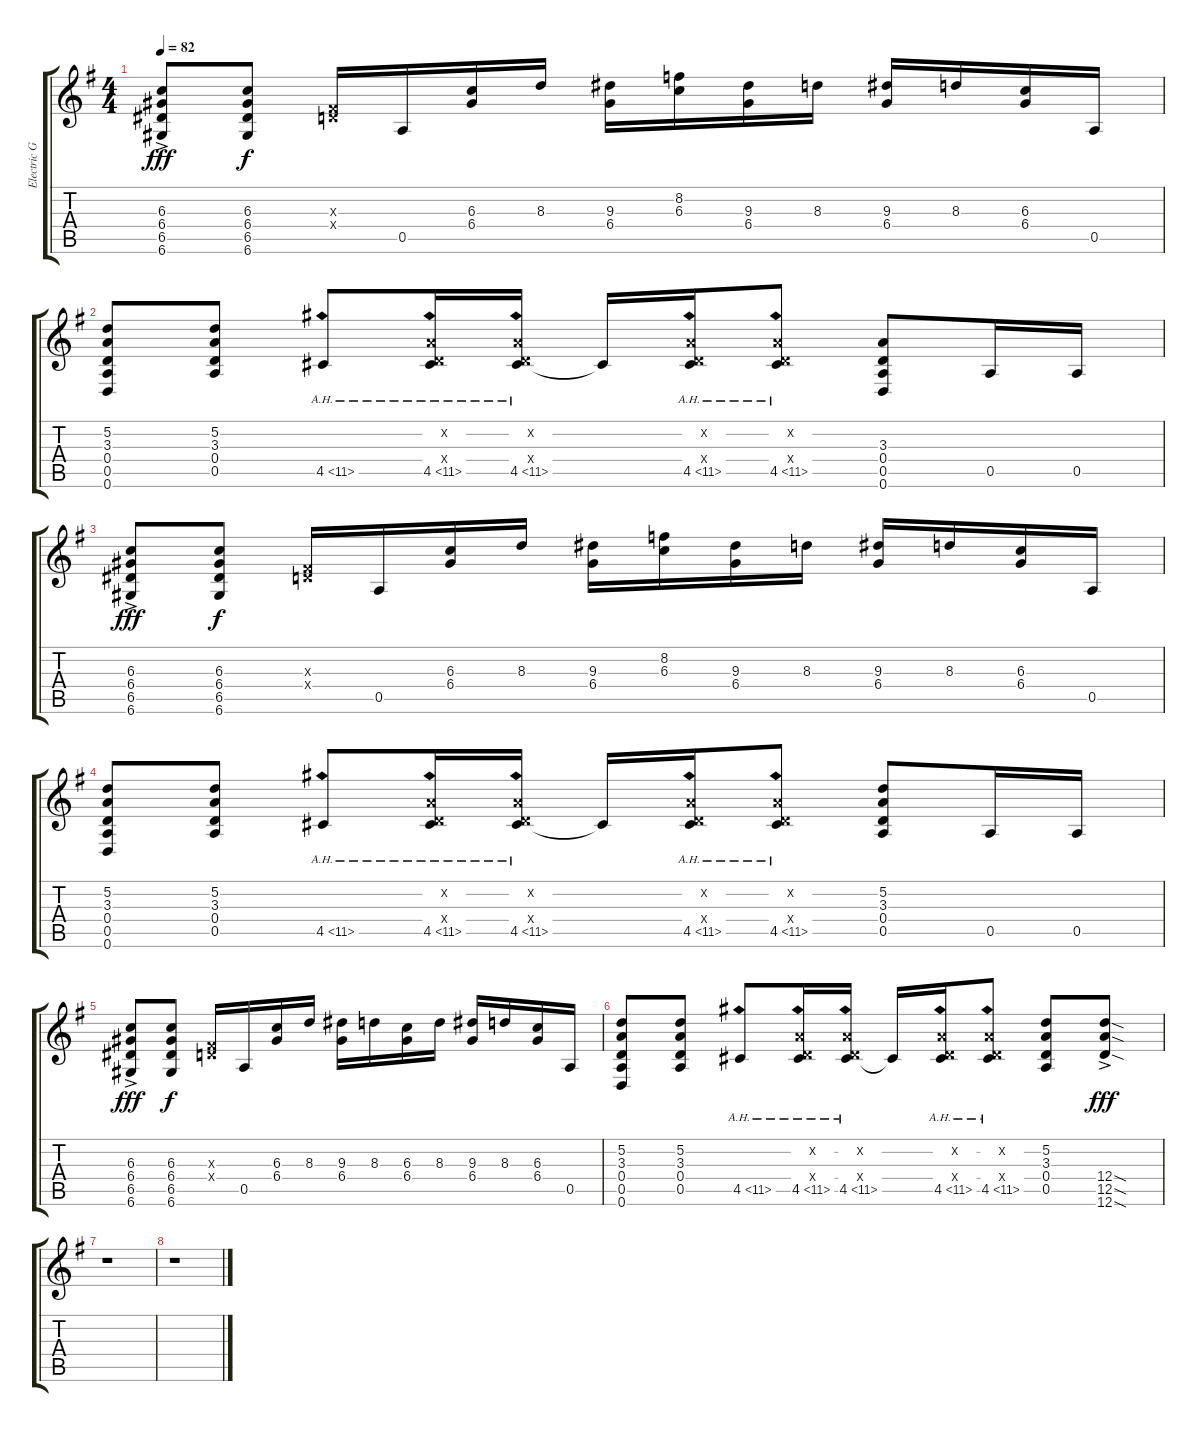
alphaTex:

\track ("Electric Guitar 1 (heavy dist.)" "Electric G") {instrument distortionguitar}
\staff {score tabs}
\tuning (D4 A3 Gb3 D3 A2 D2) {hide}
\ts (4 4)
\tempo 82
\clef g2
\ks g
(6.3{ac} 6.4{ac} 6.5{ac} 6.6{ac}).8{dy fff} (6.3 6.4 6.5 6.6).8{dy f} (0.3{x} 0.4{x}).16 0.5.16 (6.3 6.4).16 8.3.16 (9.3 6.4).16 (8.2 6.3).16 (9.3 6.4).16 8.3.16 (9.3 6.4).16 8.3.16 (6.3 6.4).16 0.5.16 |
(5.2 3.3 0.4 0.5 0.6).8 (5.2 3.3 0.4 0.5).8 4.5{ah 7}.8 (0.2{x} 0.4{x} 4.5{ah 7}).16 (0.2{x} 0.4{x} 4.5{ah 7}).16 4.5{t}.16 (0.2{x} 0.4{x} 4.5{ah 7}).16 (0.2{x} 0.4{x} 4.5{ah 7}).8 (3.3 0.4 0.5 0.6).8 0.5.16 0.5.16 |
(6.3{ac} 6.4{ac} 6.5{ac} 6.6{ac}).8{dy fff} (6.3 6.4 6.5 6.6).8{dy f} (0.3{x} 0.4{x}).16 0.5.16 (6.3 6.4).16 8.3.16 (9.3 6.4).16 (8.2 6.3).16 (9.3 6.4).16 8.3.16 (9.3 6.4).16 8.3.16 (6.3 6.4).16 0.5.16 |
(5.2 3.3 0.4 0.5 0.6).8 (5.2 3.3 0.4 0.5).8 4.5{ah 7}.8 (0.2{x} 0.4{x} 4.5{ah 7}).16 (0.2{x} 0.4{x} 4.5{ah 7}).16 4.5{t}.16 (0.2{x} 0.4{x} 4.5{ah 7}).16 (0.2{x} 0.4{x} 4.5{ah 7}).8 (5.2 3.3 0.4 0.5).8 0.5.16 0.5.16 |
(6.3{ac} 6.4{ac} 6.5{ac} 6.6{ac}).8{dy fff} (6.3 6.4 6.5 6.6).8{dy f} (0.3{x} 0.4{x}).16 0.5.16 (6.3 6.4).16 8.3.16 (9.3 6.4).16 8.3.16 (6.3 6.4).16 8.3.16 (9.3 6.4).16 8.3.16 (6.3 6.4).16 0.5.16 |
(5.2 3.3 0.4 0.5 0.6).8 (5.2 3.3 0.4 0.5).8 4.5{ah 7}.8 (0.2{x} 0.4{x} 4.5{ah 7}).16 (0.2{x} 0.4{x} 4.5{ah 7}).16 4.5{t}.16 (0.2{x} 0.4{x} 4.5{ah 7}).16 (0.2{x} 0.4{x} 4.5{ah 7}).8 (5.2 3.3 0.4 0.5).8 (12.4{sod ac} 12.5{sod ac} 12.6{sod ac}).8{dy fff} |
r.1 |
r.1
